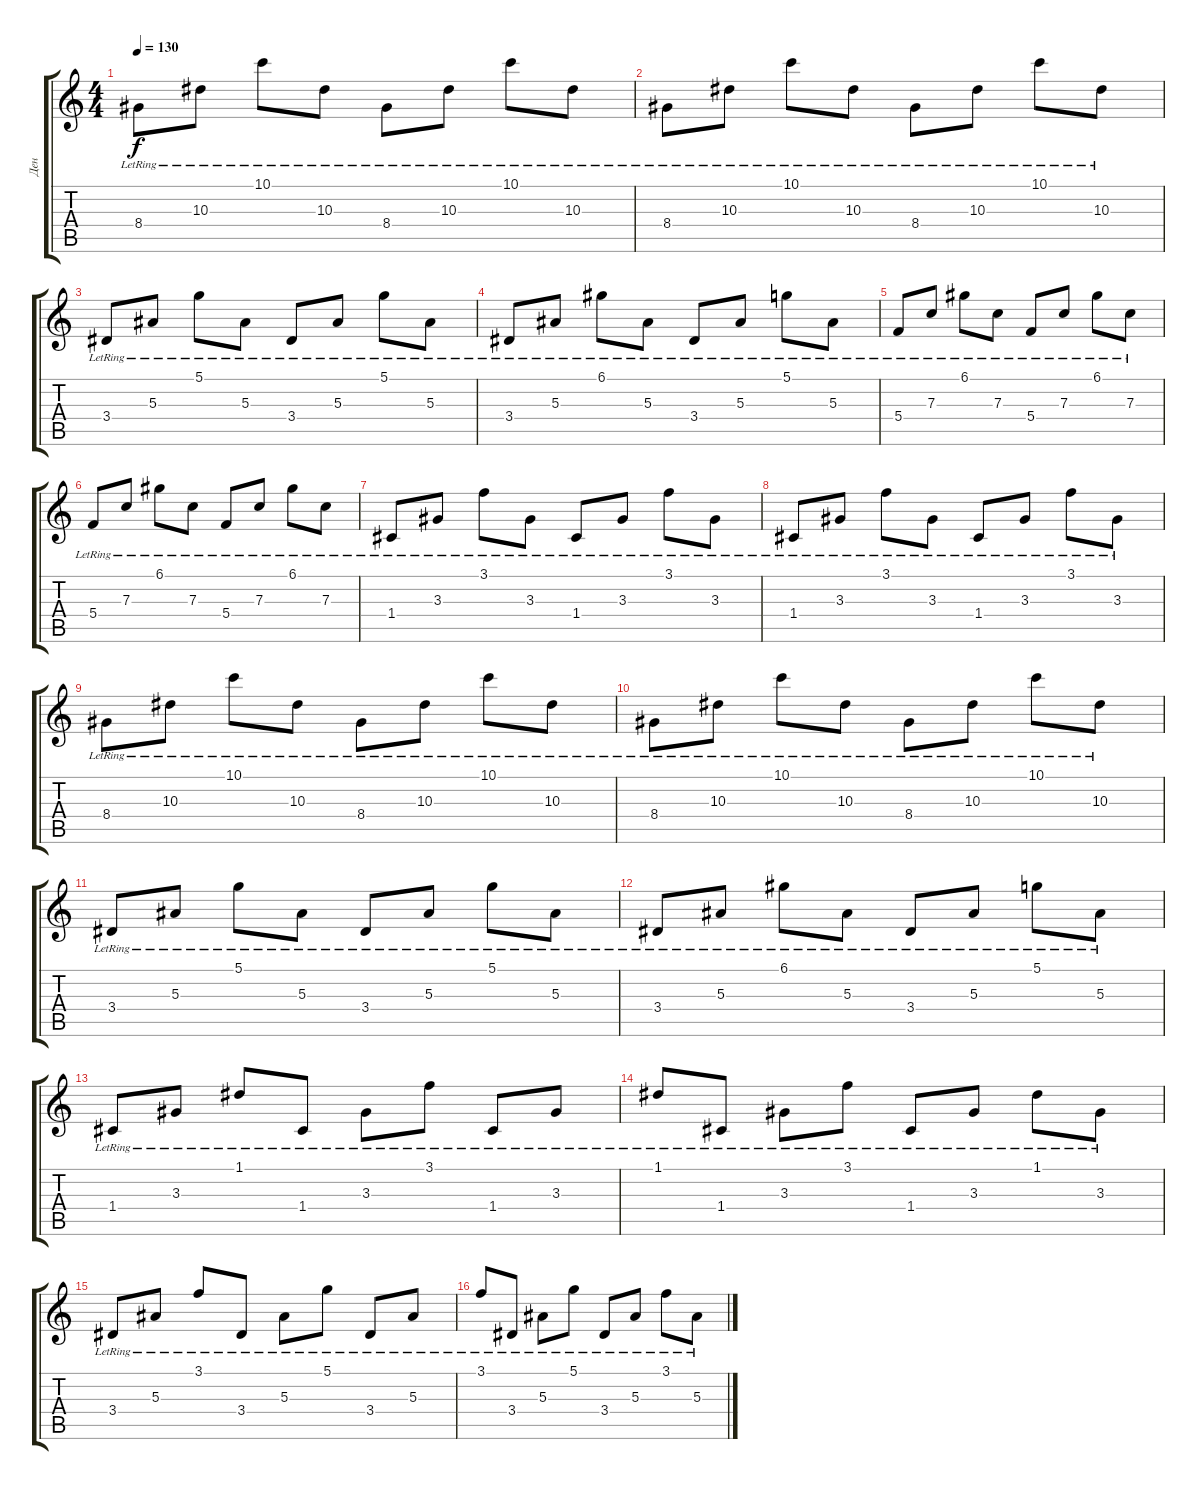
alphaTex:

\track ("Ден" "Ден") {instrument acousticguitarsteel}
\staff {score tabs}
\tuning (D4 A3 F3 C3 G2 C2) {hide}
\ts (4 4)
\tempo 130
\clef g2
\ks c
8.4{lr}.8{dy f} 10.3{lr}.8 10.1{lr}.8 10.3{lr}.8 8.4{lr}.8 10.3{lr}.8 10.1{lr}.8 10.3{lr}.8 |
8.4{lr}.8 10.3{lr}.8 10.1{lr}.8 10.3{lr}.8 8.4{lr}.8 10.3{lr}.8 10.1{lr}.8 10.3{lr}.8 |
3.4{lr}.8 5.3{lr}.8 5.1{lr}.8 5.3{lr}.8 3.4{lr}.8 5.3{lr}.8 5.1{lr}.8 5.3{lr}.8 |
3.4{lr}.8 5.3{lr}.8 6.1{lr}.8 5.3{lr}.8 3.4{lr}.8 5.3{lr}.8 5.1{lr}.8 5.3{lr}.8 |
5.4{lr}.8 7.3{lr}.8 6.1{lr}.8 7.3{lr}.8 5.4{lr}.8 7.3{lr}.8 6.1{lr}.8 7.3{lr}.8 |
5.4{lr}.8 7.3{lr}.8 6.1{lr}.8 7.3{lr}.8 5.4{lr}.8 7.3{lr}.8 6.1{lr}.8 7.3{lr}.8 |
1.4{lr}.8 3.3{lr}.8 3.1{lr}.8 3.3{lr}.8 1.4{lr}.8 3.3{lr}.8 3.1{lr}.8 3.3{lr}.8 |
1.4{lr}.8 3.3{lr}.8 3.1{lr}.8 3.3{lr}.8 1.4{lr}.8 3.3{lr}.8 3.1{lr}.8 3.3{lr}.8 |
8.4{lr}.8 10.3{lr}.8 10.1{lr}.8 10.3{lr}.8 8.4{lr}.8 10.3{lr}.8 10.1{lr}.8 10.3{lr}.8 |
8.4{lr}.8 10.3{lr}.8 10.1{lr}.8 10.3{lr}.8 8.4{lr}.8 10.3{lr}.8 10.1{lr}.8 10.3{lr}.8 |
3.4{lr}.8 5.3{lr}.8 5.1{lr}.8 5.3{lr}.8 3.4{lr}.8 5.3{lr}.8 5.1{lr}.8 5.3{lr}.8 |
3.4{lr}.8 5.3{lr}.8 6.1{lr}.8 5.3{lr}.8 3.4{lr}.8 5.3{lr}.8 5.1{lr}.8 5.3{lr}.8 |
1.4{lr}.8 3.3{lr}.8 1.1{lr}.8 1.4{lr}.8 3.3{lr}.8 3.1{lr}.8 1.4{lr}.8 3.3{lr}.8 |
1.1{lr}.8 1.4{lr}.8 3.3{lr}.8 3.1{lr}.8 1.4{lr}.8 3.3{lr}.8 1.1{lr}.8 3.3{lr}.8 |
3.4{lr}.8 5.3{lr}.8 3.1{lr}.8 3.4{lr}.8 5.3{lr}.8 5.1{lr}.8 3.4{lr}.8 5.3{lr}.8 |
3.1{lr}.8 3.4{lr}.8 5.3{lr}.8 5.1{lr}.8 3.4{lr}.8 5.3{lr}.8 3.1{lr}.8 5.3{lr}.8
